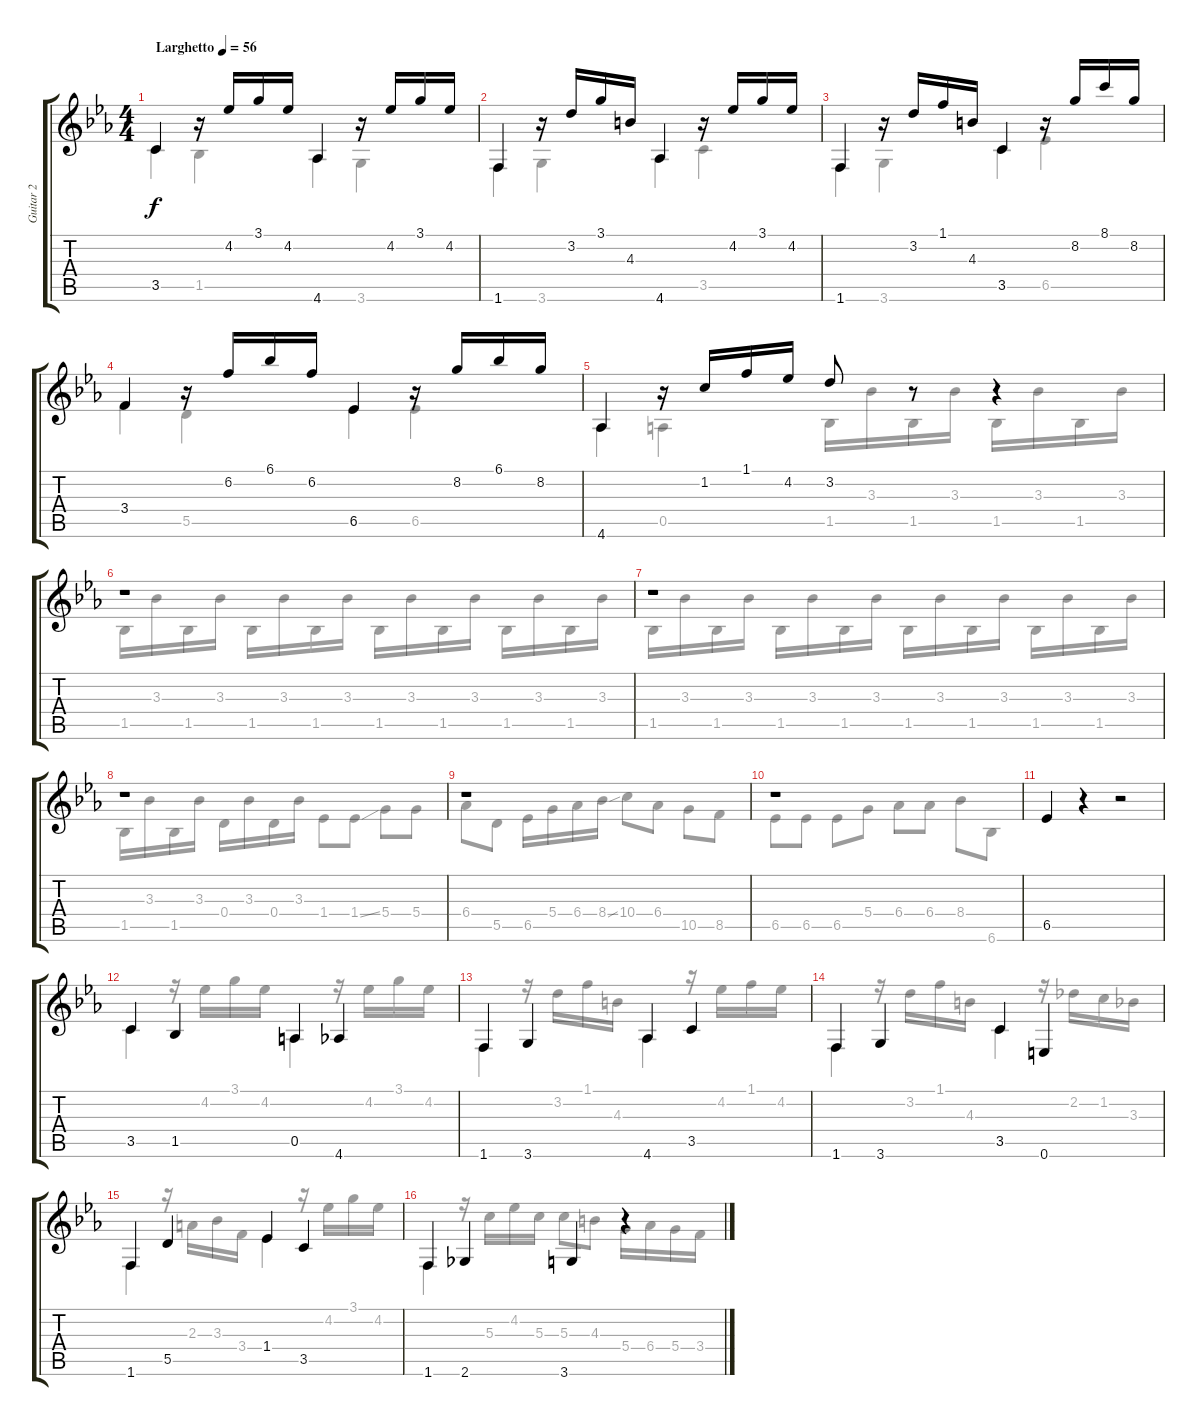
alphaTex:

\track ("Guitar 2" "Guitar 2") {instrument acousticguitarnylon}
\staff {score tabs}
\tuning (E4 B3 G3 D3 A2 E2) {hide}
\voice
\ts (4 4)
\tempo (56 "Larghetto")
\clef g2
\ks cminor
3.5.4{dy f instrument acousticguitarnylon} r.16 4.2.16 3.1.16 4.2.16 4.6.4 r.16 4.2.16 3.1.16 4.2.16 |
1.6.4 r.16 3.2.16 3.1.16 4.3.16 4.6.4 r.16 4.2.16 3.1.16 4.2.16 |
1.6.4 r.16 3.2.16 1.1.16 4.3.16 3.5.4 r.16 8.2.16 8.1.16 8.2.16 |
3.4.4 r.16 6.2.16 6.1.16 6.2.16 6.5.4 r.16 8.2.16 6.1.16 8.2.16 |
4.6.4 r.16 1.2.16 1.1.16 4.2.16 3.2.8 r.8 r.4 |
r.1 |
r.1 |
r.1 |
r.1 |
r.1 |
6.5.4 r.4 r.2 |
3.5.4 1.5.4 0.5.4 4.6.4 |
1.6.4 3.6.4 4.6.4 3.5.4 |
1.6.4 3.6.4 3.5.4 0.6.4 |
1.6.4 5.5.4 1.4.4 3.5.4 |
1.6.4 2.6.4 3.6.4 r.4
\voice
\clef g2
\ottava regular
\simile none
\ks cminor
3.5.4{dy f} 1.5.4 4.6.4 3.6.4 |
1.6.4 3.6.4 4.6.4 3.5.4 |
1.6.4 3.6.4 3.5.4 6.5.4 |
3.4.4 5.5.4 6.5.4 6.5.4 |
4.6.4 0.5.4 1.5.16 3.3.16 1.5.16 3.3.16 1.5.16 3.3.16 1.5.16 3.3.16 |
1.5.16 3.3.16 1.5.16 3.3.16 1.5.16 3.3.16 1.5.16 3.3.16 1.5.16 3.3.16 1.5.16 3.3.16 1.5.16 3.3.16 1.5.16 3.3.16 |
1.5.16 3.3.16 1.5.16 3.3.16 1.5.16 3.3.16 1.5.16 3.3.16 1.5.16 3.3.16 1.5.16 3.3.16 1.5.16 3.3.16 1.5.16 3.3.16 |
1.5.16 3.3.16 1.5.16 3.3.16 0.4.16 3.3.16 0.4.16 3.3.16 1.4.8 1.4{ss}.8 5.4.8 5.4.8 |
6.4.8 5.5.8 6.5.16 5.4.16 6.4.16 8.4{ss}.16 10.4.8 6.4.8 10.5.8 8.5.8 |
6.5.8 6.5.8 6.5.8 5.4.8 6.4.8 6.4.8 8.4.8 6.6.8 |
|
3.5.4 r.16 4.2.16 3.1.16 4.2.16 0.5.4 r.16 4.2.16 3.1.16 4.2.16 |
1.6.4 r.16 3.2.16 1.1.16 4.3.16 4.6.4 r.16 4.2.16 1.1.16 4.2.16 |
1.6.4 r.16 3.2.16 1.1.16 4.3.16 3.5.4 r.16 2.2.16 1.2.16 3.3.16 |
1.6.4 r.16 2.3.16 3.3.16 3.4.16 1.4.4 r.16 4.2.16 3.1.16 4.2.16 |
1.6.4 r.16 5.3.16 4.2.16 5.3.16 5.3.8 4.3.8 5.4.16 6.4.16 5.4.16 3.4.16
